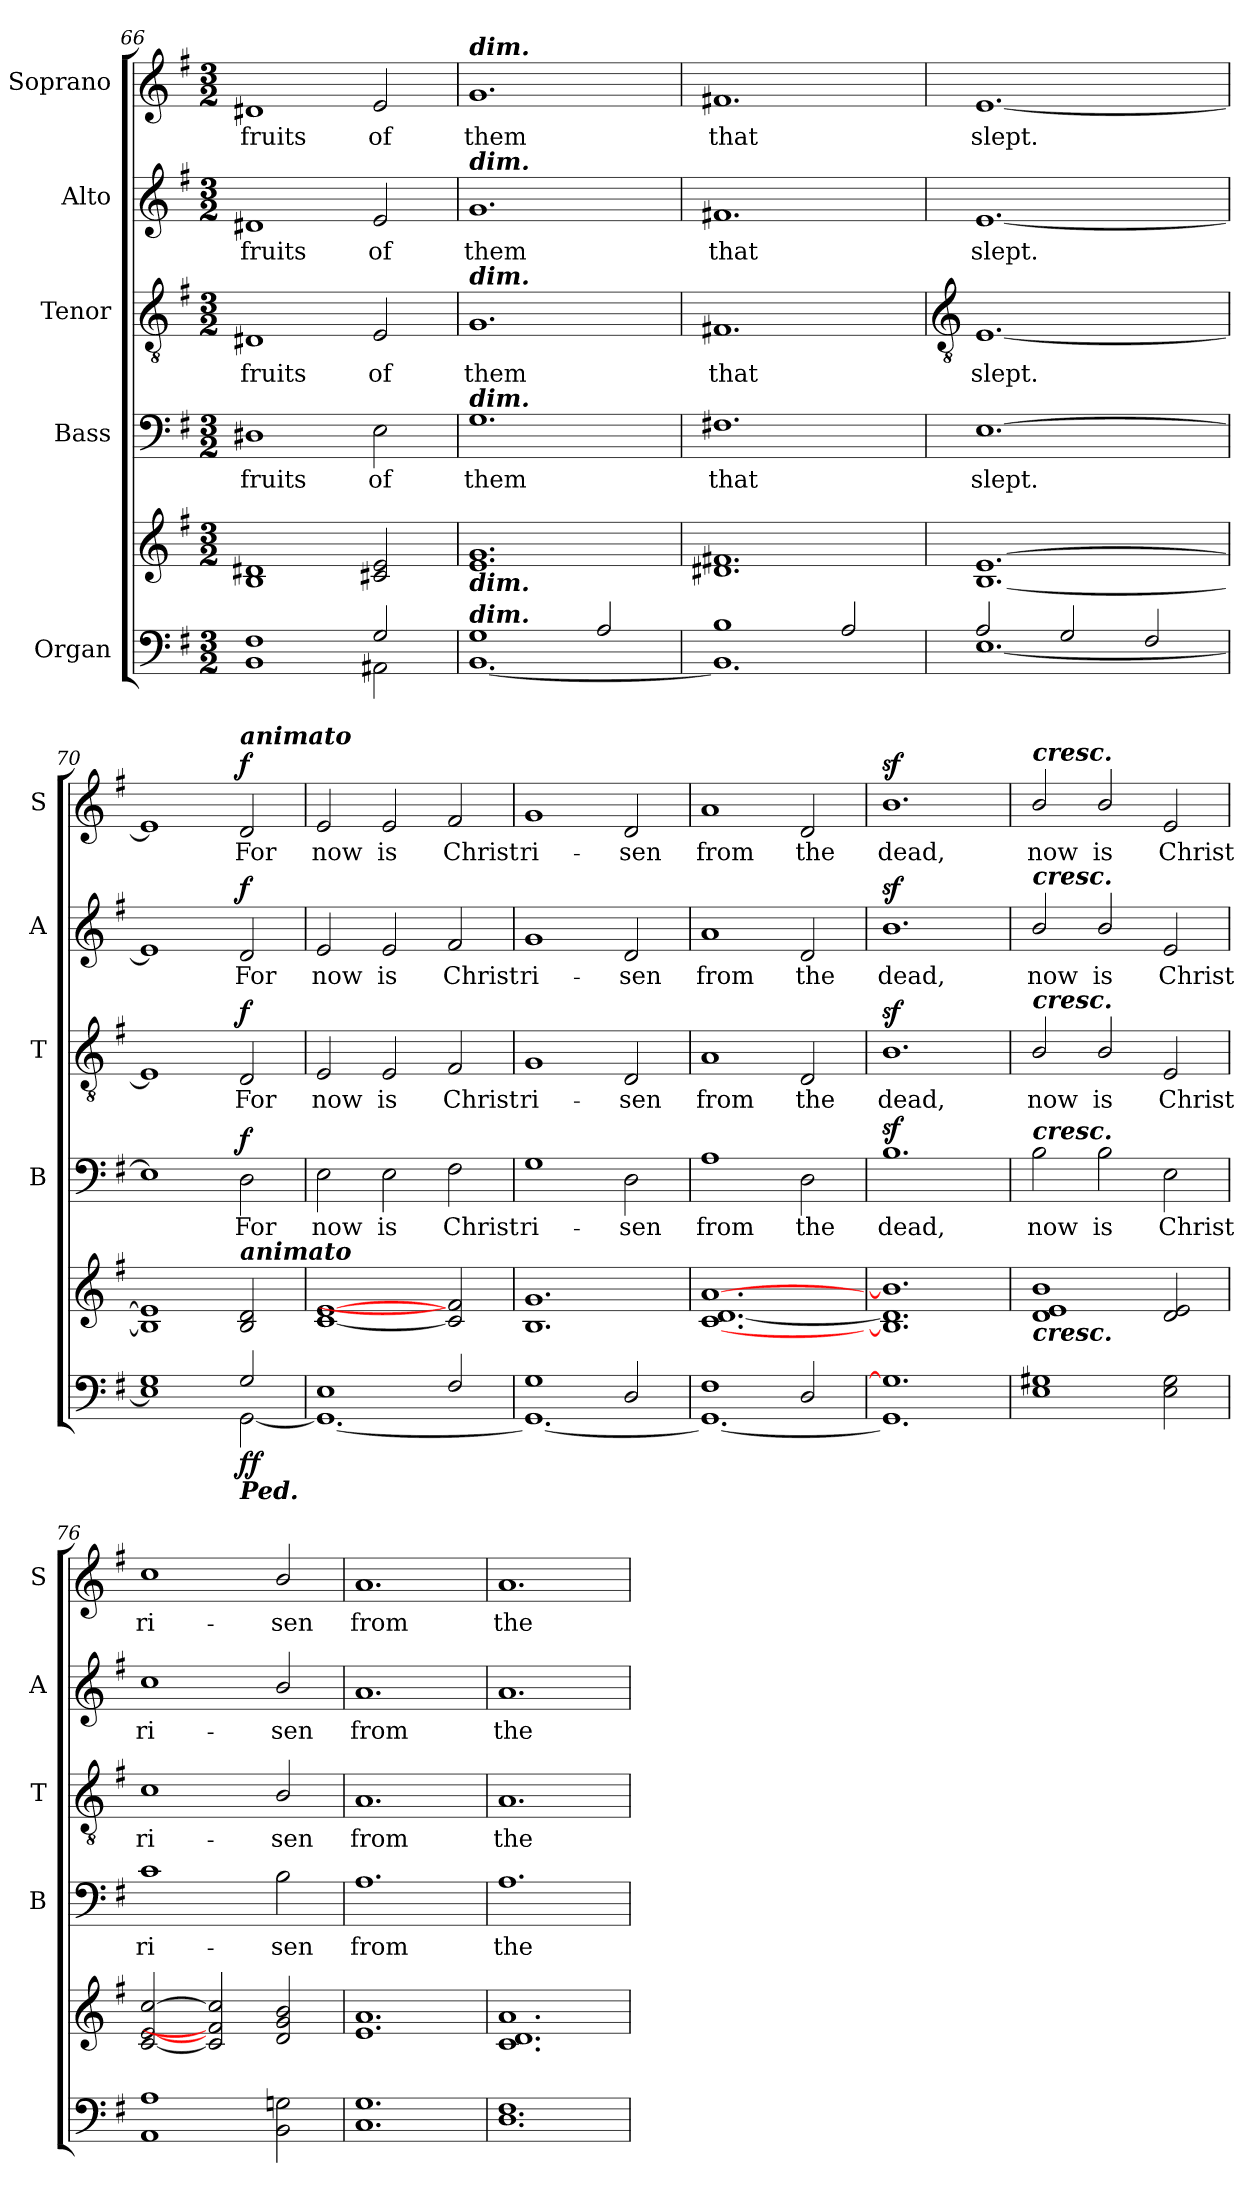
**kern	**kern	**dynam	**kern	**text	**dynam	**kern	**text	**dynam	**kern	**text	**dynam	**kern	**text	**dynam
*part5	*part5	*part5	*part4	*part4	*part4	*part3	*part3	*part3	*part2	*part2	*part2	*part1	*part1	*part1
*staff6	*staff5	*staff5/6	*staff4	*staff4	*staff4	*staff3	*staff3	*staff3	*staff2	*staff2	*staff2	*staff1	*staff1	*staff1
*I"Organ	*	*	*I"Bass	*	*	*I"Tenor	*	*	*I"Alto	*	*	*I"Soprano	*	*
*	*	*	*I'B	*	*	*I'T	*	*	*I'A	*	*	*I'S	*	*
*clefF4	*clefG2	*	*clefF4	*	*	*clefGv2	*	*	*clefG2	*	*	*clefG2	*	*
*k[f#]	*k[f#]	*	*k[f#]	*	*	*k[f#]	*	*	*k[f#]	*	*	*k[f#]	*	*
*G:	*G:	*	*G:	*	*	*G:	*	*	*G:	*	*	*G:	*	*
*M3/2	*M3/2	*	*M3/2	*	*	*M3/2	*	*	*M3/2	*	*	*M3/2	*	*
=66	=66	=66	=66	=66	=66	=66	=66	=66	=66	=66	=66	=66	=66	=66
*^	*^	*	*	*	*	*	*	*	*	*	*	*	*	*
!	!	!	!LO:N:vis=1	!	!	!LO:LY:b	!	!	!LO:LY:b	!	!	!LO:LY:b	!	!	!LO:LY:b	!
1F#/	1BB\	1B/ 1d#X/	1.ryy	.	1D#X	fruits	.	1D#X	fruits	.	1d#X	fruits	.	1d#X	fruits	.
!	!	!	!	!	!	!LO:LY:b	!	!	!LO:LY:b	!	!	!LO:LY:b	!	!	!LO:LY:b	!
2G/	2AA#X\	2c#X/ 2e/	.	.	2E	of	.	2E	of	.	2e	of	.	2e	of	.
=67	=67	=67	=67	=67	=67	=67	=67	=67	=67	=67	=67	=67	=67	=67	=67	=67
!	!	!	!	!	!	!	!	!	!	!	!	!	!	!LO:TX:a:Bi:t=dim.	!	!
!	!	!	!	!	!	!	!	!	!	!	!LO:TX:a:Bi:t=dim.	!	!	!	!	!
!	!	!	!	!	!	!	!	!LO:TX:a:Bi:t=dim.	!	!	!	!	!	!	!	!
!	!	!	!	!	!LO:TX:a:Bi:t=dim.	!	!	!	!	!	!	!	!	!	!	!
!	!	!LO:TX:b:Bi:t=dim.	!	!	!	!	!	!	!	!	!	!	!	!	!	!
!LO:TX:a:Bi:t=dim.	!	!	!	!	!	!	!	!	!	!	!	!	!	!	!	!
!	!	!	!LO:N:vis=1	!	!	!LO:LY:b	!	!	!LO:LY:b	!	!	!LO:LY:b	!	!	!LO:LY:b	!
1G/	[1.BB\	1.e/ 1.g/	1.ryy	.	1.G	them	.	1.G	them	.	1.g	them	.	1.g	them	.
2A/	.	.	.	.	.	.	.	.	.	.	.	.	.	.	.	.
=68	=68	=68	=68	=68	=68	=68	=68	=68	=68	=68	=68	=68	=68	=68	=68	=68
!	!	!	!LO:N:vis=1	!	!	!LO:LY:b	!	!	!LO:LY:b	!	!	!LO:LY:b	!	!	!LO:LY:b	!
1B/	1.BB\]	1.d#X/ 1.f#X/	1.ryy	.	1.F#X	that	.	1.F#X	that	.	1.f#X	that	.	1.f#X	that	.
2A/	.	.	.	.	.	.	.	.	.	.	.	.	.	.	.	.
*	*	*v	*v	*	*	*	*	*	*	*	*	*	*	*	*	*
!!LO:LB:g=z
=69	=69	=69	=69	=69	=69	=69	=69	=69	=69	=69	=69	=69	=69	=69	=69
*	*	*	*	*	*	*	*clefGv2	*	*	*	*	*	*	*	*
!	!	!	!	!	!LO:LY:b	!	!	!LO:LY:b	!	!	!LO:LY:b	!	!	!LO:LY:b	!
2A/	[1.E\	[1.B [1.e	.	[1.E	slept.	.	[1.E	slept.	.	[1.e	slept.	.	[1.e	slept.	.
2G/	.	.	.	.	.	.	.	.	.	.	.	.	.	.	.
2F#/	.	.	.	.	.	.	.	.	.	.	.	.	.	.	.
=70	=70	=70	=70	=70	=70	=70	=70	=70	=70	=70	=70	=70	=70	=70	=70
1G/	1E\]	1B] 1e]	.	1E]	.	.	1E]	.	.	1e]	.	.	1e]	.	.
!	!	!	!	!	!	!	!	!	!	!	!	!	!LO:TX:a:Bi:t=animato	!	!
!	!	!LO:TX:a:Bi:t=animato	!	!	!	!	!	!	!	!	!	!	!	!	!
!LO:TX:b:Bi:t=Ped.	!	!	!	!	!	!	!	!	!	!	!	!	!	!	!
!	!	!	!LO:DY:b=2	!	!LO:LY:b	!	!	!LO:LY:b	!	!	!LO:LY:b	!	!	!LO:LY:b	!
!	!	!	!LO:DY:n=1:b	!	!	!LO:DY:b	!	!	!LO:DY:b	!	!	!LO:DY:b	!	!	!LO:DY:b
2G/	[2GG\	2B 2d	f f	2D	For	f	2D	For	f	2d	For	f	2d	For	f
=71	=71	=71	=71	=71	=71	=71	=71	=71	=71	=71	=71	=71	=71	=71	=71
!	!	!	!	!	!LO:LY:b	!	!	!LO:LY:b	!	!	!LO:LY:b	!	!	!LO:LY:b	!
1E/	1.GG\_	[1c [1e	.	2E	now	.	2E	now	.	2e	now	.	2e	now	.
!	!	!	!	!	!LO:LY:b	!	!	!LO:LY:b	!	!	!LO:LY:b	!	!	!LO:LY:b	!
.	.	.	.	2E	is	.	2E	is	.	2e	is	.	2e	is	.
!	!	!	!	!	!LO:LY:b	!	!	!LO:LY:b	!	!	!LO:LY:b	!	!	!LO:LY:b	!
2F#/	.	2c] 2f#]	.	2F#	Christ	.	2F#	Christ	.	2f#	Christ	.	2f#	Christ	.
=72	=72	=72	=72	=72	=72	=72	=72	=72	=72	=72	=72	=72	=72	=72	=72
!	!	!	!	!	!LO:LY:b	!	!	!LO:LY:b	!	!	!LO:LY:b	!	!	!LO:LY:b	!
1G/	1.GG\_	1.B 1.g	.	1G	ri-	.	1G	ri-	.	1g	ri-	.	1g	ri-	.
!	!	!	!	!	!LO:LY:b	!	!	!LO:LY:b	!	!	!LO:LY:b	!	!	!LO:LY:b	!
2D/	.	.	.	2D	-sen	.	2D	-sen	.	2d	-sen	.	2d	-sen	.
=73	=73	=73	=73	=73	=73	=73	=73	=73	=73	=73	=73	=73	=73	=73	=73
!	!	!	!	!	!LO:LY:b	!	!	!LO:LY:b	!	!	!LO:LY:b	!	!	!LO:LY:b	!
1F#/	1.GG\_	[1.c [1.d [1.a	.	1A	from	.	1A	from	.	1a	from	.	1a	from	.
!	!	!	!	!	!LO:LY:b	!	!	!LO:LY:b	!	!	!LO:LY:b	!	!	!LO:LY:b	!
2D/	.	.	.	2D	the	.	2D	the	.	2d	the	.	2d	the	.
=74	=74	=74	=74	=74	=74	=74	=74	=74	=74	=74	=74	=74	=74	=74	=74
!LO:N:vis=1	!	!	!	!	!LO:LY:b	!	!	!LO:LY:b	!	!	!LO:LY:b	!	!	!LO:LY:b	!
1.ryy	1.GG\] 1.G\]	1.B] 1.d] 1.b]	.	1.Bz<	dead,	.	1.Bz<	dead,	.	1.bz<	dead,	.	1.bz<	dead,	.
=75	=75	=75	=75	=75	=75	=75	=75	=75	=75	=75	=75	=75	=75	=75	=75
!	!	!	!	!	!	!	!	!	!	!	!	!	!LO:TX:a:Bi:t=cresc.	!	!
!	!	!	!	!	!	!	!	!	!	!LO:TX:a:Bi:t=cresc.	!	!	!	!	!
!	!	!	!	!	!	!	!LO:TX:a:Bi:t=cresc.	!	!	!	!	!	!	!	!
!	!	!	!	!LO:TX:a:Bi:t=cresc.	!	!	!	!	!	!	!	!	!	!	!
!	!	!LO:TX:b:Bi:t=cresc.	!	!	!	!	!	!	!	!	!	!	!	!	!
!LO:N:vis=1	!	!	!	!	!LO:LY:b	!	!	!LO:LY:b	!	!	!LO:LY:b	!	!	!LO:LY:b	!
1.ryy	1E\ 1G#X\	1d/ 1e/ 1b/	.	2B\	now	.	2B/	now	.	2b/	now	.	2b/	now	.
!	!	!	!	!	!LO:LY:b	!	!	!LO:LY:b	!	!	!LO:LY:b	!	!	!LO:LY:b	!
.	.	.	.	2B\	is	.	2B/	is	.	2b/	is	.	2b/	is	.
!	!	!	!	!	!LO:LY:b	!	!	!LO:LY:b	!	!	!LO:LY:b	!	!	!LO:LY:b	!
.	2E\ 2G#\	2d 2e	.	2E	Christ	.	2E	Christ	.	2e	Christ	.	2e	Christ	.
=76	=76	=76	=76	=76	=76	=76	=76	=76	=76	=76	=76	=76	=76	=76	=76
!LO:N:vis=1	!	!	!	!	!LO:LY:b	!	!	!LO:LY:b	!	!	!LO:LY:b	!	!	!LO:LY:b	!
1.ryy	1AA\ 1A\	[2c [2e [2cc	.	1c	ri-	.	1c	ri-	.	1cc	ri-	.	1cc	ri-	.
.	.	2c] 2f#] 2cc]	.	.	.	.	.	.	.	.	.	.	.	.	.
!	!	!	!	!	!LO:LY:b	!	!	!LO:LY:b	!	!	!LO:LY:b	!	!	!LO:LY:b	!
.	2BB\ 2Gn\	2d/ 2g/ 2b/	.	2B\	-sen	.	2B/	-sen	.	2b/	-sen	.	2b/	-sen	.
=77	=77	=77	=77	=77	=77	=77	=77	=77	=77	=77	=77	=77	=77	=77	=77
!LO:N:vis=1	!	!	!	!	!LO:LY:b	!	!	!LO:LY:b	!	!	!LO:LY:b	!	!	!LO:LY:b	!
1.ryy	1.C\ 1.G\	1.e 1.a	.	1.A	from	.	1.A	from	.	1.a	from	.	1.a	from	.
=78	=78	=78	=78	=78	=78	=78	=78	=78	=78	=78	=78	=78	=78	=78	=78
!LO:N:vis=1	!	!	!	!	!LO:LY:b	!	!	!LO:LY:b	!	!	!LO:LY:b	!	!	!LO:LY:b	!
1.ryy	1.D\ 1.F#\	1.c 1.d 1.a	.	1.A	the	.	1.A	the	.	1.a	the	.	1.a	the	.
*v	*v	*	*	*	*	*	*	*	*	*	*	*	*	*	*
=	=	=	=	=	=	=	=	=	=	=	=	=	=	=
*-	*-	*-	*-	*-	*-	*-	*-	*-	*-	*-	*-	*-	*-	*-
